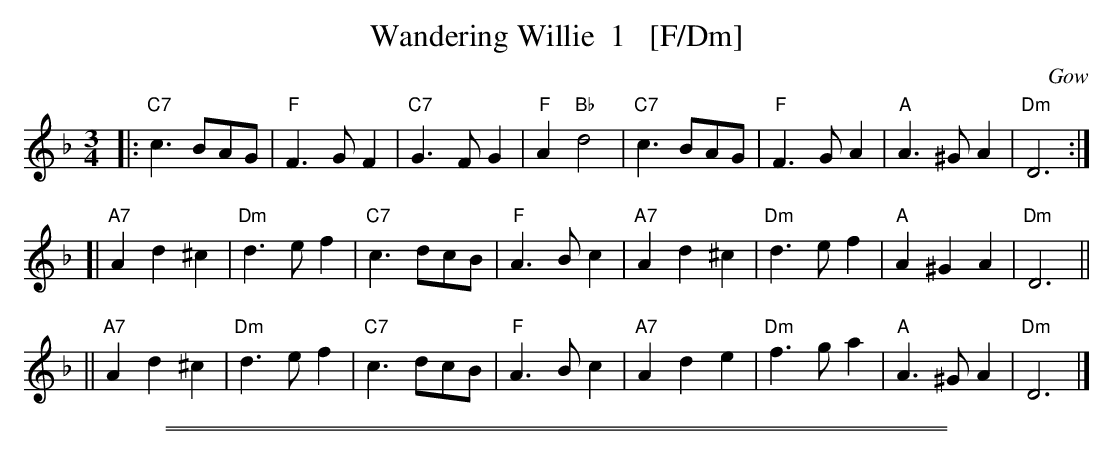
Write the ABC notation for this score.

X:1
T: Wandering Willie  1   [F/Dm]
O: Gow
M: 3/4
L: 1/8
K: F
|: "C7"c3BAG | "F"F3GF2 | "C7"G3FG2 | "F"A2"Bb"d4 | "C7"c3BAG | "F"F3GA2 | "A"A3^GA2 | "Dm"D6 :|
[| "A7"A2d2^c2 | "Dm"d3ef2 | "C7"c3dcB | "F"A3Bc2 | "A7"A2d2^c2 | "Dm"d3ef2 | "A"A2^G2A2 | "Dm"D6 ||
|| "A7"A2d2^c2 | "Dm"d3ef2 | "C7"c3dcB | "F"A3Bc2 | "A7"A2d2e2 | "Dm"f3ga2 | "A"A3^GA2 | "Dm"D6 |]
